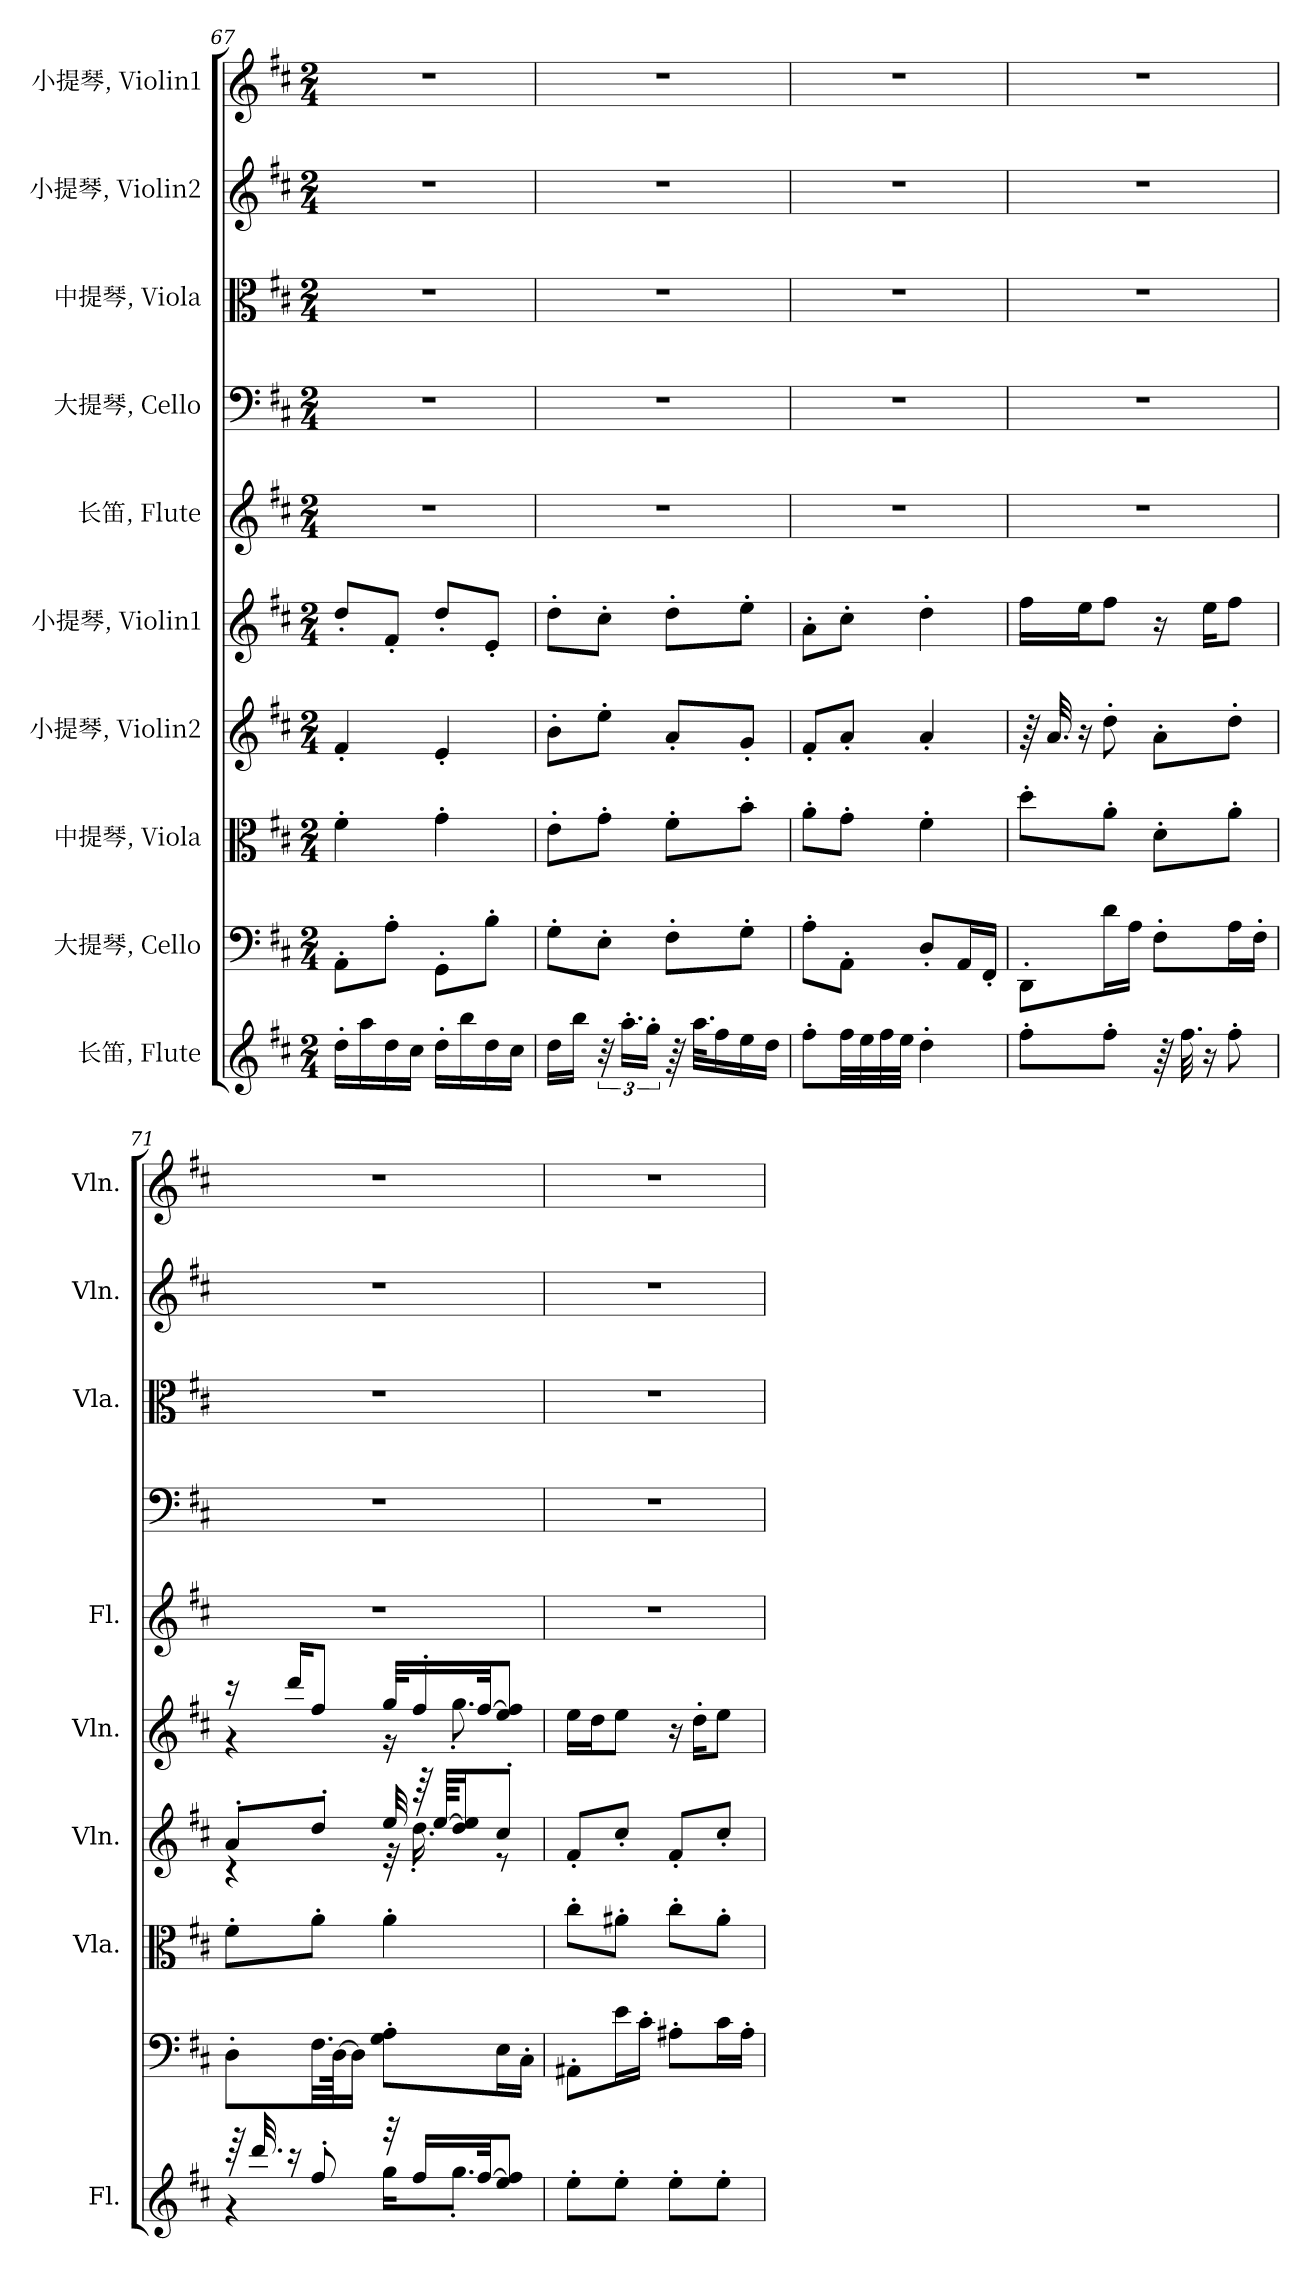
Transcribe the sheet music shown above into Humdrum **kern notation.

**kern	**kern	**kern	**kern	**kern	**kern	**kern	**kern	**kern	**kern
*part10	*part9	*part8	*part7	*part6	*part5	*part4	*part3	*part2	*part1
*staff10	*staff9	*staff8	*staff7	*staff6	*staff5	*staff4	*staff3	*staff2	*staff1
*I"长笛, Flute	*I"大提琴, Cello	*I"中提琴, Viola	*I"小提琴, Violin2	*I"小提琴, Violin1	*I"长笛, Flute	*I"大提琴, Cello	*I"中提琴, Viola	*I"小提琴, Violin2	*I"小提琴, Violin1
*I'Fl.	*	*I'Vla.	*I'Vln.	*I'Vln.	*I'Fl.	*	*I'Vla.	*I'Vln.	*I'Vln.
!!LO:PB:g=z
*clefG2	*clefF4	*clefC3	*clefG2	*clefG2	*clefG2	*clefF4	*clefC3	*clefG2	*clefG2
*k[f#c#]	*k[f#c#]	*k[f#c#]	*k[f#c#]	*k[f#c#]	*k[f#c#]	*k[f#c#]	*k[f#c#]	*k[f#c#]	*k[f#c#]
*M2/4	*M2/4	*M2/4	*M2/4	*M2/4	*M2/4	*M2/4	*M2/4	*M2/4	*M2/4
=67	=67	=67	=67	=67	=67	=67	=67	=67	=67
16dd'\LL	8AA'\L	4f#'\	4f#'/	8dd'/L	2r	2r	2r	2r	2r
16aa\	.	.	.	.	.	.	.	.	.
16dd\	8A'\J	.	.	8f#'/J	.	.	.	.	.
16cc#\JJ	.	.	.	.	.	.	.	.	.
16dd'\LL	8GG'\L	4g'\	4e'/	8dd'/L	.	.	.	.	.
16bb\	.	.	.	.	.	.	.	.	.
16dd\	8B'\J	.	.	8e'/J	.	.	.	.	.
16cc#\JJ	.	.	.	.	.	.	.	.	.
=68	=68	=68	=68	=68	=68	=68	=68	=68	=68
16dd\LL	8G'\L	8e'\L	8b'\L	8dd'\L	2r	2r	2r	2r	2r
16bb\JJ	.	.	.	.	.	.	.	.	.
48r	8E'\J	8g'\J	8ee'\J	8cc#'\J	.	.	.	.	.
24.aa'\LL	.	.	.	.	.	.	.	.	.
24gg'\JJ	.	.	.	.	.	.	.	.	.
64r	8F#'\L	8f#'\L	8a'/L	8dd'\L	.	.	.	.	.
32.aa\KLL	.	.	.	.	.	.	.	.	.
16ff#\	.	.	.	.	.	.	.	.	.
16ee\	8G'\J	8b'\J	8g'/J	8ee'\J	.	.	.	.	.
16dd\JJ	.	.	.	.	.	.	.	.	.
=69	=69	=69	=69	=69	=69	=69	=69	=69	=69
8ff#'\L	8A'\L	8a'\L	8f#'/L	8a'\L	2r	2r	2r	2r	2r
32ff#\LL	8AA'\J	8g'\J	8a'/J	8cc#'\J	.	.	.	.	.
32ee\	.	.	.	.	.	.	.	.	.
32ff#\	.	.	.	.	.	.	.	.	.
32ee\JJJ	.	.	.	.	.	.	.	.	.
4dd'\	8D'/L	4f#'\	4a'/	4dd'\	.	.	.	.	.
.	16AA/L	.	.	.	.	.	.	.	.
.	16FF#'/JJ	.	.	.	.	.	.	.	.
=70	=70	=70	=70	=70	=70	=70	=70	=70	=70
8ff#'\L	8DD'\L	8dd'\L	64r	16ff#\LL	2r	2r	2r	2r	2r
.	.	.	32.a/	.	.	.	.	.	.
.	.	.	16r	16ee\J	.	.	.	.	.
8ff#'\J	16d\L	8a'\J	8dd'\	8ff#\J	.	.	.	.	.
.	16A\JJ	.	.	.	.	.	.	.	.
64r	8F#'\L	8d'\L	8a'\L	16r	.	.	.	.	.
32.ff#\	.	.	.	.	.	.	.	.	.
16r	.	.	.	16ee\KL	.	.	.	.	.
8ff#'\	16A\L	8a'\J	8dd'\J	8ff#\J	.	.	.	.	.
.	16F#'\JJ	.	.	.	.	.	.	.	.
!!LO:PB:g=z
=71	=71	=71	=71	=71	=71	=71	=71	=71	=71
*^	*	*	*^	*^	*	*	*	*	*
64r	4r	8D'\L	8f#'\L	8a'/L	4r	16r	4r	2r	2r	2r	2r	2r
32.ddd/	.	.	.	.	.	.	.	.	.	.	.	.
16r	.	.	.	.	.	16ddd/KL	.	.	.	.	.	.
8ff#'/	.	32.F#\LL	8a'\J	8dd'/J	.	8ff#/J	.	.	.	.	.	.
.	.	[64D\JK	.	.	.	.	.	.	.	.	.	.
.	.	16D\JJ]	.	.	.	.	.	.	.	.	.	.
32r	16gg\KL	8G\' 8A\'L	4a'\	32ee/	32r	32gg/KLL	16r	.	.	.	.	.
16ff#/LL	.	.	.	64r	16.dd'\	16ff#'/	.	.	.	.	.	.
.	.	.	.	[64ee/KKLL	.	.	.	.	.	.	.	.
.	8.gg'\J	.	.	16dd/ 16ee/]J	.	.	8.gg'\	.	.	.	.	.
[32ff#/JK	.	.	.	.	.	[32ff#/JK	.	.	.	.	.	.
8ee/ 8ff#/]J	.	16E\L	.	8cc#'/J	8r	8ee/ 8ff#/]J	.	.	.	.	.	.
.	.	16C#'\JJ	.	.	.	.	.	.	.	.	.	.
*	*	*	*	*v	*v	*	*	*	*	*	*	*
*v	*v	*	*	*	*v	*v	*	*	*	*	*
=72	=72	=72	=72	=72	=72	=72	=72	=72	=72
8ee'\L	8AA#X'\L	8cc#'\L	8f#'/L	16ee\LL	2r	2r	2r	2r	2r
.	.	.	.	16dd\J	.	.	.	.	.
8ee'\J	16e\L	8a#X'\J	8cc#'/J	8ee\J	.	.	.	.	.
.	16c#'\JJ	.	.	.	.	.	.	.	.
8ee'\L	8A#X'\L	8cc#'\L	8f#'/L	16r	.	.	.	.	.
.	.	.	.	16dd'\KL	.	.	.	.	.
8ee'\J	16c#\L	8a#'\J	8cc#'/J	8ee\J	.	.	.	.	.
.	16A#'\JJ	.	.	.	.	.	.	.	.
=	=	=	=	=	=	=	=	=	=
*-	*-	*-	*-	*-	*-	*-	*-	*-	*-
